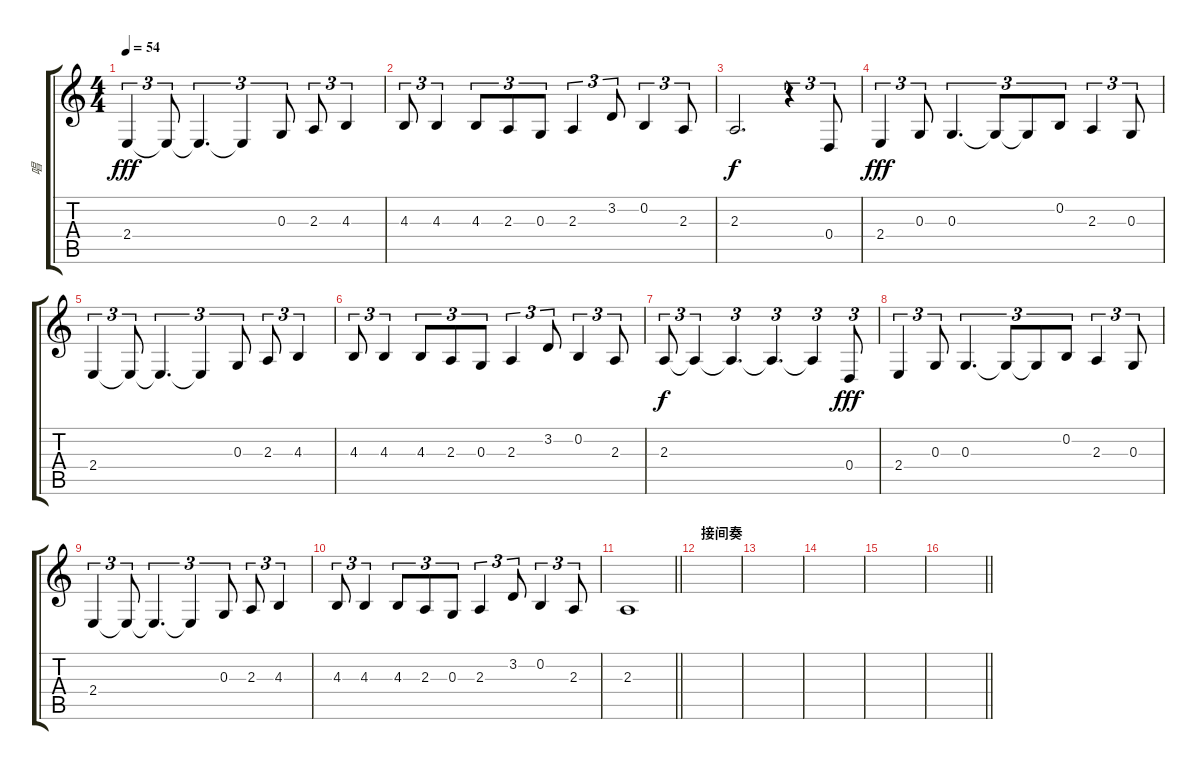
\track ("唱" "唱") {instrument acousticgrandpiano}
\staff {score tabs}
\tuning (E4 B3 G3 D3 A2 E2) {hide}
\ts (4 4)
\tempo 54
\clef g2
\ks c
2.4.4{tu (3 2) dy fff} 2.4{t}.8{tu (3 2)} 2.4{t}.4{d tu (3 2)} 2.4{t}.4{tu (3 2)} 0.3.8{tu (3 2)} 2.3.8{tu (3 2)} 4.3.4{tu (3 2)} |
4.3.8{tu (3 2)} 4.3.4{tu (3 2)} 4.3.8{tu (3 2)} 2.3.8{tu (3 2)} 0.3.8{tu (3 2)} 2.3.4{tu (3 2)} 3.2.8{tu (3 2)} 0.2.4{tu (3 2)} 2.3.8{tu (3 2)} |
2.3.2{d dy f} r.4{tu (3 2)} 0.4.8{tu (3 2)} |
2.4.4{tu (3 2) dy fff} 0.3.8{tu (3 2)} 0.3.4{d tu (3 2)} 0.3{t}.8{tu (3 2)} 0.3{t}.8{tu (3 2)} 0.2.8{tu (3 2)} 2.3.4{tu (3 2)} 0.3.8{tu (3 2)} |
2.4.4{tu (3 2)} 2.4{t}.8{tu (3 2)} 2.4{t}.4{d tu (3 2)} 2.4{t}.4{tu (3 2)} 0.3.8{tu (3 2)} 2.3.8{tu (3 2)} 4.3.4{tu (3 2)} |
4.3.8{tu (3 2)} 4.3.4{tu (3 2)} 4.3.8{tu (3 2)} 2.3.8{tu (3 2)} 0.3.8{tu (3 2)} 2.3.4{tu (3 2)} 3.2.8{tu (3 2)} 0.2.4{tu (3 2)} 2.3.8{tu (3 2)} |
2.3.8{tu (3 2) dy f} 2.3{t}.4{tu (3 2)} 2.3{t}.4{d tu (3 2)} 2.3{t}.4{d tu (3 2)} 2.3{t}.4{tu (3 2)} 0.4.8{tu (3 2) dy fff} |
2.4.4{tu (3 2)} 0.3.8{tu (3 2)} 0.3.4{d tu (3 2)} 0.3{t}.8{tu (3 2)} 0.3{t}.8{tu (3 2)} 0.2.8{tu (3 2)} 2.3.4{tu (3 2)} 0.3.8{tu (3 2)} |
2.4.4{tu (3 2)} 2.4{t}.8{tu (3 2)} 2.4{t}.4{d tu (3 2)} 2.4{t}.4{tu (3 2)} 0.3.8{tu (3 2)} 2.3.8{tu (3 2)} 4.3.4{tu (3 2)} |
4.3.8{tu (3 2)} 4.3.4{tu (3 2)} 4.3.8{tu (3 2)} 2.3.8{tu (3 2)} 0.3.8{tu (3 2)} 2.3.4{tu (3 2)} 3.2.8{tu (3 2)} 0.2.4{tu (3 2)} 2.3.8{tu (3 2)} |
\barLineRight lightlight
2.3.1 |
\section ("" "接间奏")
|
|
|
|
\barLineRight lightlight
